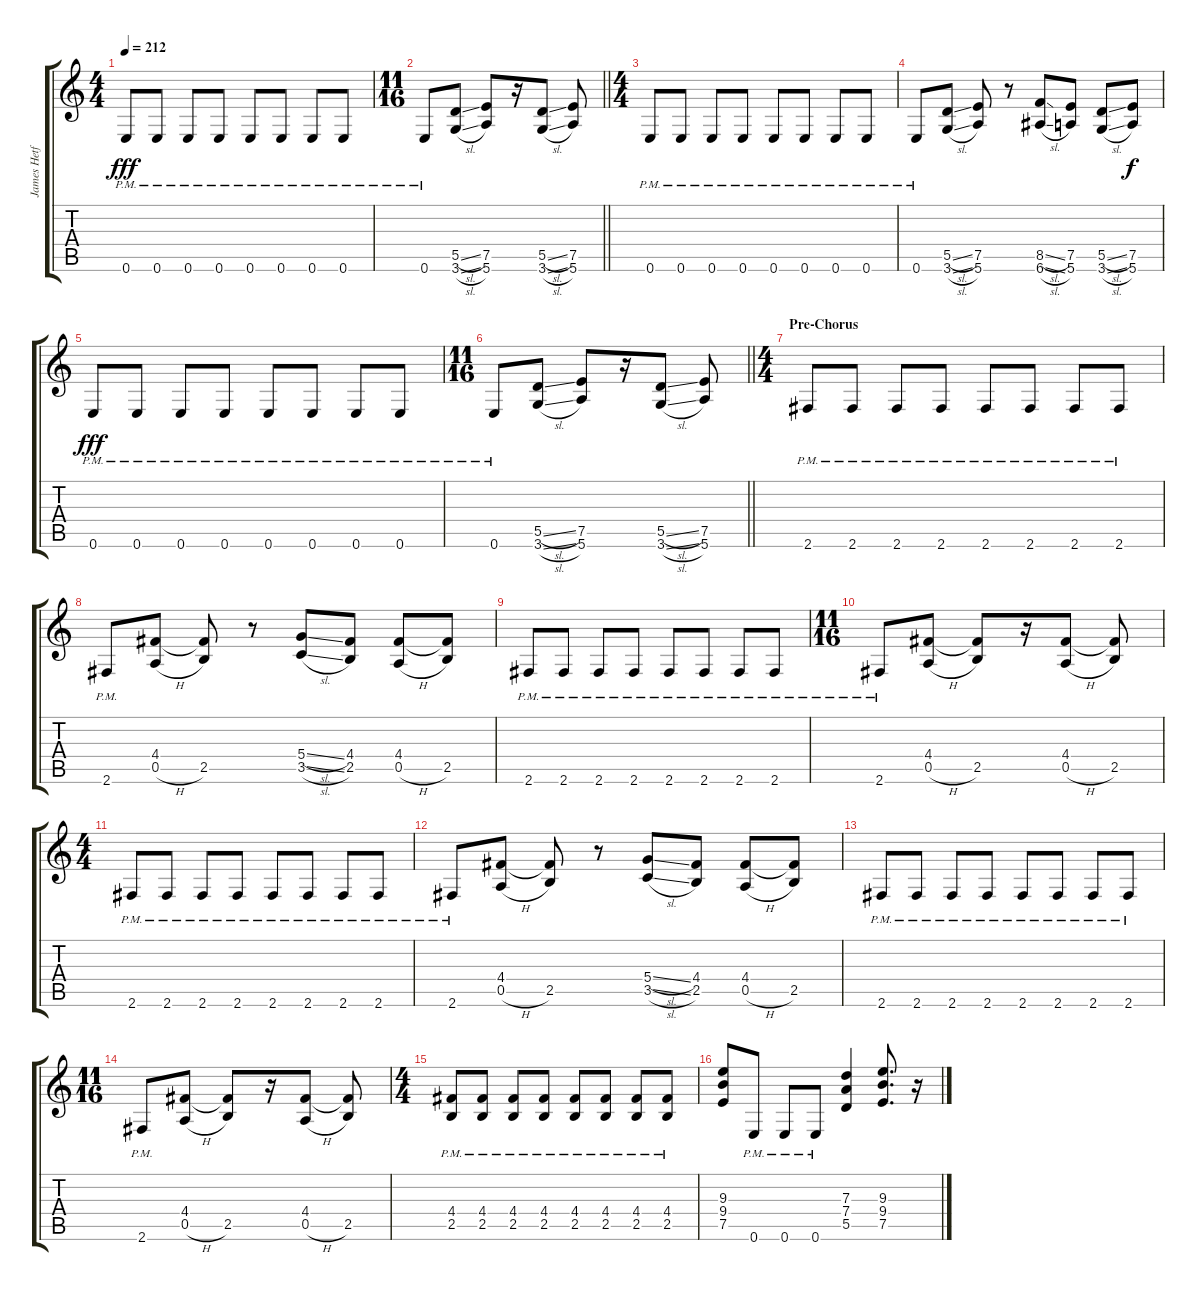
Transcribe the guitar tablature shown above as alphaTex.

\track ("James Hetfield" "James Hetf") {instrument distortionguitar}
\staff {score tabs}
\tuning (E4 B3 G3 D3 A2 E2) {hide}
\ts (4 4)
\tempo 212
\clef g2
\ks c
0.6{pm}.8{dy fff} 0.6{pm}.8 0.6{pm}.8 0.6{pm}.8 0.6{pm}.8 0.6{pm}.8 0.6{pm}.8 0.6{pm}.8 |
\ts (11 16)
\barLineRight lightlight
0.6{pm}.8 (5.5{sl} 3.6{sl}).8 (7.5 5.6).8 r.16 (5.5{sl} 3.6{sl}).8 (7.5 5.6).8 |
\ts (4 4)
0.6{pm}.8 0.6{pm}.8 0.6{pm}.8 0.6{pm}.8 0.6{pm}.8 0.6{pm}.8 0.6{pm}.8 0.6{pm}.8 |
0.6{pm}.8 (5.5{sl} 3.6{sl}).8 (7.5 5.6).8 r.8 (8.5{sl} 6.6{sl}).8 (7.5 5.6).8 (5.5{sl} 3.6{sl}).8 (7.5 5.6).8{dy f} |
0.6{pm}.8{dy fff} 0.6{pm}.8 0.6{pm}.8 0.6{pm}.8 0.6{pm}.8 0.6{pm}.8 0.6{pm}.8 0.6{pm}.8 |
\ts (11 16)
\barLineRight lightlight
0.6{pm}.8 (5.5{sl} 3.6{sl}).8 (7.5 5.6).8 r.16 (5.5{sl} 3.6{sl}).8 (7.5 5.6).8 |
\ts (4 4)
\section ("" "Pre-Chorus")
2.6{pm}.8 2.6{pm}.8 2.6{pm}.8 2.6{pm}.8 2.6{pm}.8 2.6{pm}.8 2.6{pm}.8 2.6{pm}.8 |
2.6{pm}.8 (4.4 0.5{h}).8 (4.4{t} 2.5).8 r.8 (5.4{sl} 3.5{sl}).8 (4.4 2.5).8 (4.4 0.5{h}).8 (4.4{t} 2.5).8 |
2.6{pm}.8 2.6{pm}.8 2.6{pm}.8 2.6{pm}.8 2.6{pm}.8 2.6{pm}.8 2.6{pm}.8 2.6{pm}.8 |
\ts (11 16)
2.6{pm}.8 (4.4 0.5{h}).8 (4.4{t} 2.5).8 r.16 (4.4 0.5{h}).8 (4.4{t} 2.5).8 |
\ts (4 4)
2.6{pm}.8 2.6{pm}.8 2.6{pm}.8 2.6{pm}.8 2.6{pm}.8 2.6{pm}.8 2.6{pm}.8 2.6{pm}.8 |
2.6{pm}.8 (4.4 0.5{h}).8 (4.4{t} 2.5).8 r.8 (5.4{sl} 3.5{sl}).8 (4.4 2.5).8 (4.4 0.5{h}).8 (4.4{t} 2.5).8 |
2.6{pm}.8 2.6{pm}.8 2.6{pm}.8 2.6{pm}.8 2.6{pm}.8 2.6{pm}.8 2.6{pm}.8 2.6{pm}.8 |
\ts (11 16)
2.6{pm}.8 (4.4 0.5{h}).8 (4.4{t} 2.5).8 r.16 (4.4 0.5{h}).8 (4.4{t} 2.5).8 |
\ts (4 4)
(4.4{pm} 2.5{pm}).8 (4.4{pm} 2.5{pm}).8 (4.4{pm} 2.5{pm}).8 (4.4{pm} 2.5{pm}).8 (4.4{pm} 2.5{pm}).8 (4.4{pm} 2.5{pm}).8 (4.4{pm} 2.5{pm}).8 (4.4{pm} 2.5{pm}).8 |
(9.3 9.4 7.5).8 0.6{pm}.8 0.6{pm}.8 0.6{pm}.8 (7.3 7.4 5.5).4 (9.3 9.4 7.5).8{d} r.16
